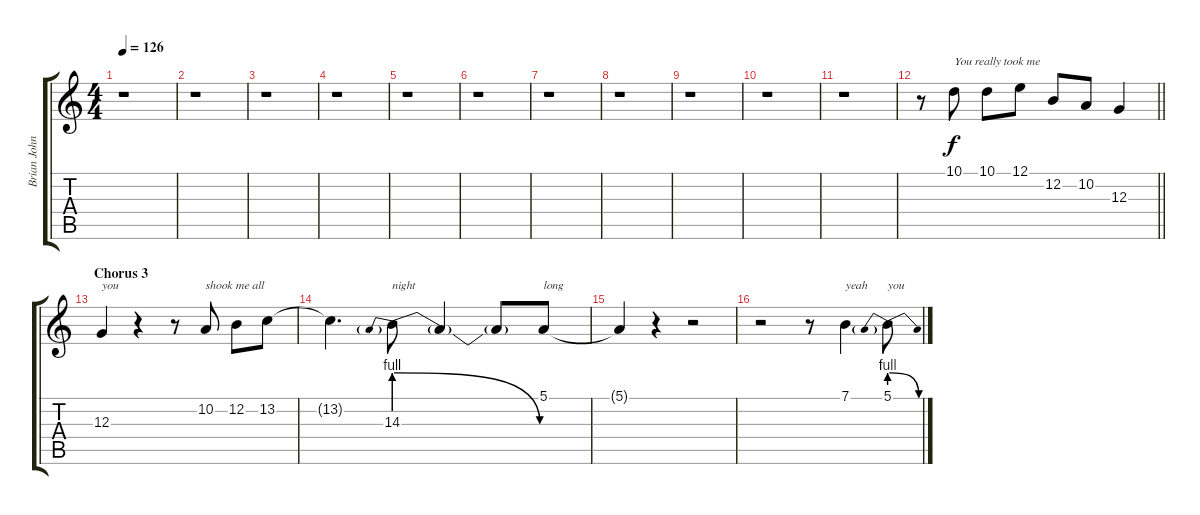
\track ("Brian Johnson (Vocal)" "Brian John") {instrument violin}
\staff {score tabs}
\tuning (E4 B3 G3 D3 A2 E2) {hide}
\ts (4 4)
\tempo 126
\clef g2
\ks c
r.1{dy f} |
r.1 |
r.1 |
r.1 |
r.1 |
r.1 |
r.1 |
r.1 |
r.1 |
r.1 |
r.1 |
\barLineRight lightlight
r.8 10.1.8{txt "You really took me"} 10.1.8 12.1.8 12.2.8 10.2.8 12.3.4 |
\section ("" "Chorus 3")
12.3.4{txt "you"} r.4 r.8 10.2.8{txt "shook me all"} 12.2.8 13.2.8 |
13.2{t}.4{d} 14.3{be (prebendrelease 0 4 60 0)}.8{txt "night"} 14.3{t}.4 14.3{t}.8 5.1.8{txt "long"} |
5.1{t}.4 r.4 r.2 |
r.2 r.8 7.1.4{txt "yeah"} 5.1{be (prebendrelease 0 4 60 0)}.8{txt "you"}
